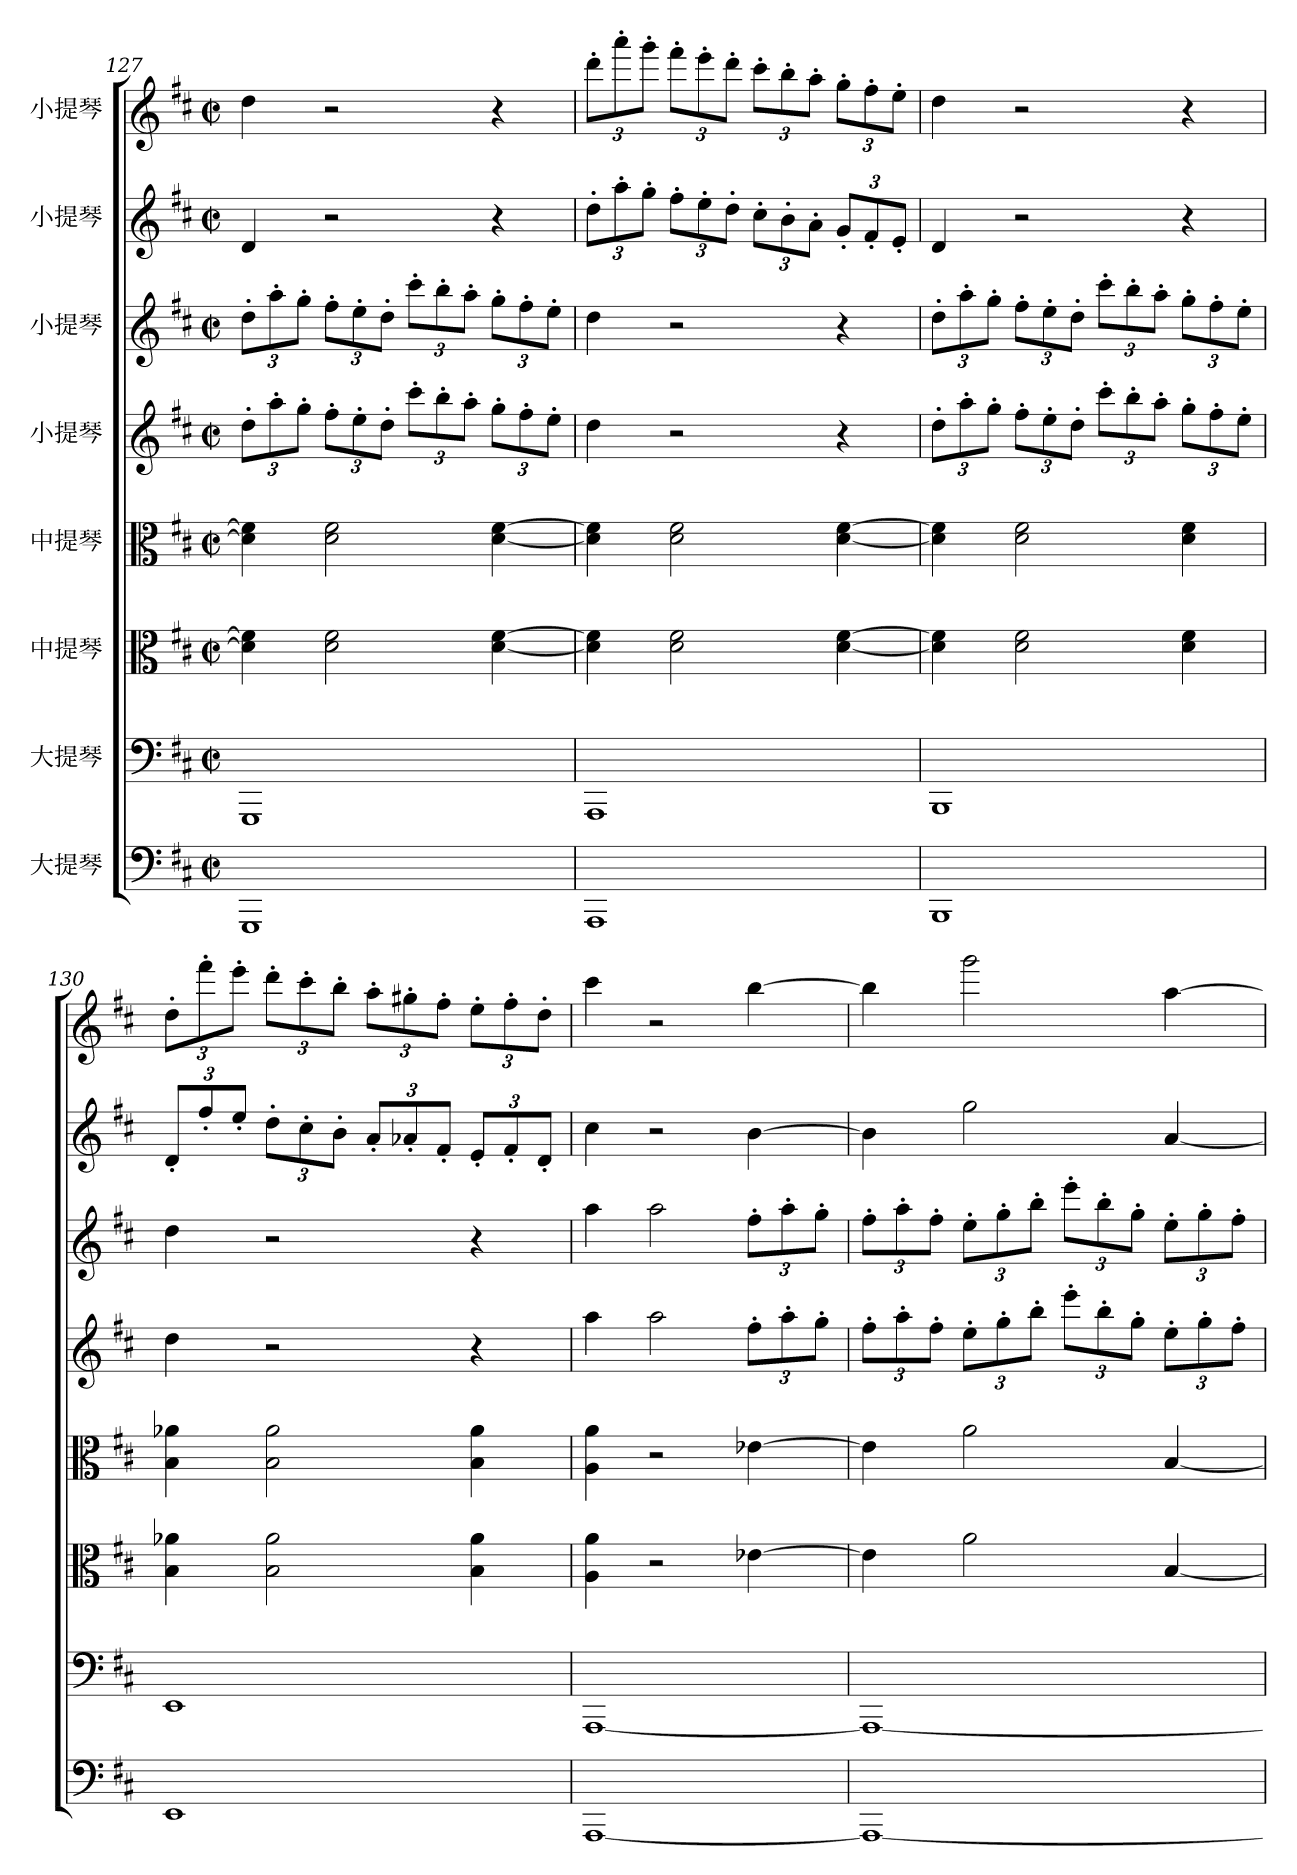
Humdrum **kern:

**kern	**kern	**kern	**kern	**kern	**kern	**kern	**kern
*part8	*part7	*part6	*part5	*part4	*part3	*part2	*part1
*staff8	*staff7	*staff6	*staff5	*staff4	*staff3	*staff2	*staff1
*I"大提琴	*I"大提琴	*I"中提琴	*I"中提琴	*I"小提琴	*I"小提琴	*I"小提琴	*I"小提琴
!!LO:LB:g=z
*clefF4	*clefF4	*clefC3	*clefC3	*clefG2	*clefG2	*clefG2	*clefG2
*k[f#c#]	*k[f#c#]	*k[f#c#]	*k[f#c#]	*k[f#c#]	*k[f#c#]	*k[f#c#]	*k[f#c#]
*M2/2	*M2/2	*M2/2	*M2/2	*M2/2	*M2/2	*M2/2	*M2/2
*met(c|)	*met(c|)	*met(c|)	*met(c|)	*met(c|)	*met(c|)	*met(c|)	*met(c|)
*	*	*	*	*Xbrackettup	*Xbrackettup	*	*
=127	=127	=127	=127	=127	=127	=127	=127
1GGG	1GGG	4d\] 4f#\]	4d\] 4f#\]	12dd'\L	12dd'\L	4d/	4dd\
.	.	.	.	12aa'\	12aa'\	.	.
.	.	.	.	12gg'\J	12gg'\J	.	.
.	.	2d\ 2f#\	2d\ 2f#\	12ff#'\L	12ff#'\L	2r	2r
.	.	.	.	12ee'\	12ee'\	.	.
.	.	.	.	12dd'\J	12dd'\J	.	.
.	.	.	.	12ccc#'\L	12ccc#'\L	.	.
.	.	.	.	12bb'\	12bb'\	.	.
.	.	.	.	12aa'\J	12aa'\J	.	.
.	.	[4d\ [4f#\	[4d\ [4f#\	12gg'\L	12gg'\L	4r	4r
.	.	.	.	12ff#'\	12ff#'\	.	.
.	.	.	.	12ee'\J	12ee'\J	.	.
=128	=128	=128	=128	=128	=128	=128	=128
*	*	*	*	*	*	*Xbrackettup	*Xbrackettup
1AAA	1AAA	4d\] 4f#\]	4d\] 4f#\]	4dd\	4dd\	12dd'\L	12ddd'\L
.	.	.	.	.	.	12aa'\	12aaa'\
.	.	.	.	.	.	12gg'\J	12ggg'\J
.	.	2d\ 2f#\	2d\ 2f#\	2r	2r	12ff#'\L	12fff#'\L
.	.	.	.	.	.	12ee'\	12eee'\
.	.	.	.	.	.	12dd'\J	12ddd'\J
.	.	.	.	.	.	12cc#'\L	12ccc#'\L
.	.	.	.	.	.	12b'\	12bb'\
.	.	.	.	.	.	12a'\J	12aa'\J
.	.	[4d\ [4f#\	[4d\ [4f#\	4r	4r	12g'/L	12gg'\L
.	.	.	.	.	.	12f#'/	12ff#'\
.	.	.	.	.	.	12e'/J	12ee'\J
=129	=129	=129	=129	=129	=129	=129	=129
1BBB	1BBB	4d\] 4f#\]	4d\] 4f#\]	12dd'\L	12dd'\L	4d/	4dd\
.	.	.	.	12aa'\	12aa'\	.	.
.	.	.	.	12gg'\J	12gg'\J	.	.
.	.	2d\ 2f#\	2d\ 2f#\	12ff#'\L	12ff#'\L	2r	2r
.	.	.	.	12ee'\	12ee'\	.	.
.	.	.	.	12dd'\J	12dd'\J	.	.
.	.	.	.	12ccc#'\L	12ccc#'\L	.	.
.	.	.	.	12bb'\	12bb'\	.	.
.	.	.	.	12aa'\J	12aa'\J	.	.
.	.	4d\ 4f#\	4d\ 4f#\	12gg'\L	12gg'\L	4r	4r
.	.	.	.	12ff#'\	12ff#'\	.	.
.	.	.	.	12ee'\J	12ee'\J	.	.
=130	=130	=130	=130	=130	=130	=130	=130
1EE	1EE	4B\ 4a-X\	4B\ 4a-X\	4dd\	4dd\	12d'/L	12dd'\L
.	.	.	.	.	.	12ff#'/	12fff#'\
.	.	.	.	.	.	12ee'/J	12eee'\J
.	.	2B\ 2a-\	2B\ 2a-\	2r	2r	12dd'\L	12ddd'\L
.	.	.	.	.	.	12cc#'\	12ccc#'\
.	.	.	.	.	.	12b'\J	12bb'\J
.	.	.	.	.	.	12a'/L	12aa'\L
.	.	.	.	.	.	12a-X'/	12gg#X'\
.	.	.	.	.	.	12f#'/J	12ff#'\J
.	.	4B\ 4a-\	4B\ 4a-\	4r	4r	12e'/L	12ee'\L
.	.	.	.	.	.	12f#'/	12ff#'\
.	.	.	.	.	.	12d'/J	12dd'\J
=131	=131	=131	=131	=131	=131	=131	=131
[1AAA	[1AAA	4A\ 4a\	4A\ 4a\	4aa\	4aa\	4cc#\	4ccc#\
.	.	2r	2r	2aa\	2aa\	2r	2r
.	.	[4e-X\	[4e-X\	12ff#'\L	12ff#'\L	[4b\	[4bb\
.	.	.	.	12aa'\	12aa'\	.	.
.	.	.	.	12gg'\J	12gg'\J	.	.
!!LO:PB:g=z
=132	=132	=132	=132	=132	=132	=132	=132
1AAA_	1AAA_	4e-\]	4e-\]	12ff#'\L	12ff#'\L	4b\]	4bb\]
.	.	.	.	12aa'\	12aa'\	.	.
.	.	.	.	12ff#'\J	12ff#'\J	.	.
.	.	2a\	2a\	12ee'\L	12ee'\L	2gg\	2ggg\
.	.	.	.	12gg'\	12gg'\	.	.
.	.	.	.	12bb'\J	12bb'\J	.	.
.	.	.	.	12eee'\L	12eee'\L	.	.
.	.	.	.	12bb'\	12bb'\	.	.
.	.	.	.	12gg'\J	12gg'\J	.	.
.	.	[4B/	[4B/	12ee'\L	12ee'\L	[4a/	[4aa\
.	.	.	.	12gg'\	12gg'\	.	.
.	.	.	.	12ff#'\J	12ff#'\J	.	.
=	=	=	=	=	=	=	=
*-	*-	*-	*-	*-	*-	*-	*-
